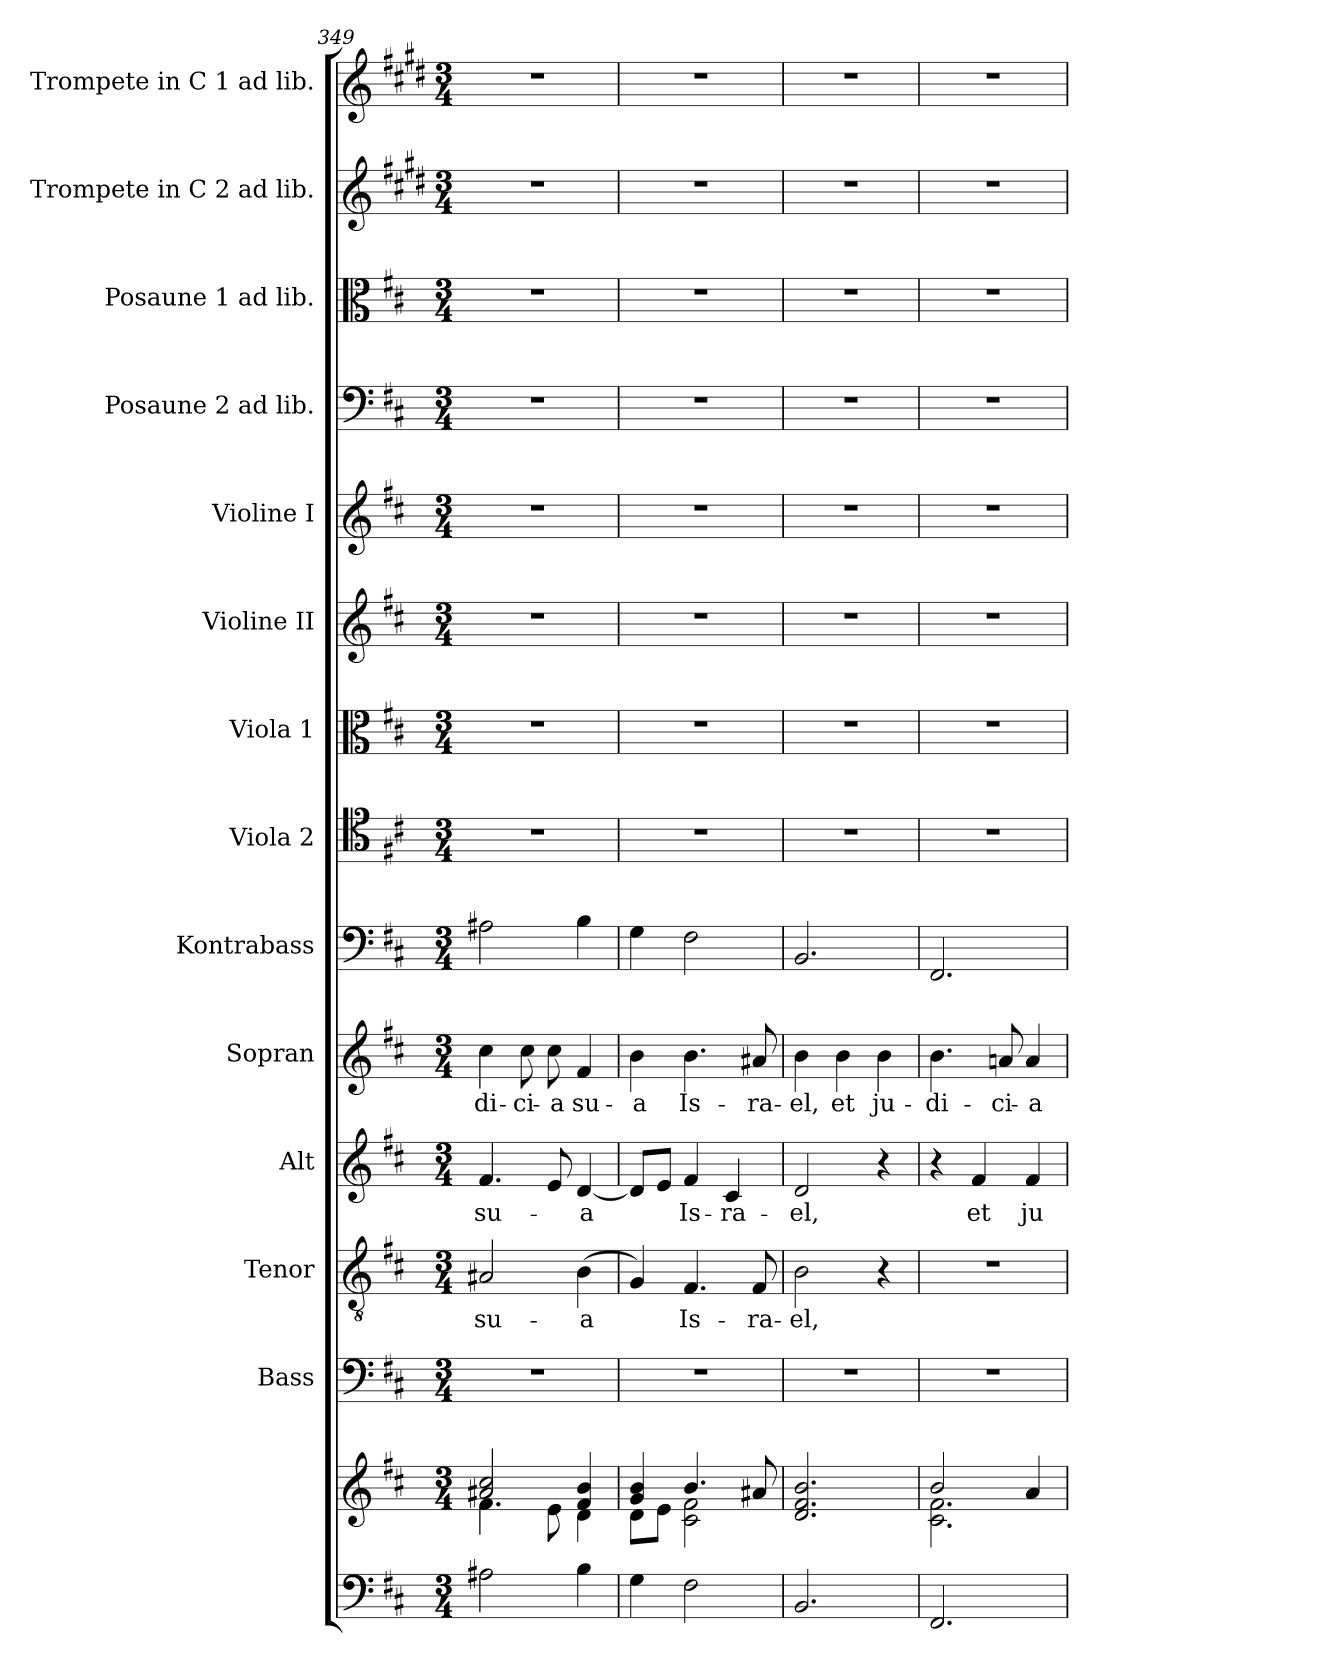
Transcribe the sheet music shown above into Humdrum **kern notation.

**kern	**kern	**kern	**kern	**text	**kern	**text	**kern	**text	**kern	**kern	**kern	**kern	**kern	**kern	**kern	**kern	**kern
*part14	*part14	*part13	*part12	*part12	*part11	*part11	*part10	*part10	*part9	*part8	*part7	*part6	*part5	*part4	*part3	*part2	*part1
*staff15	*staff14	*staff13	*staff12	*staff12	*staff11	*staff11	*staff10	*staff10	*staff9	*staff8	*staff7	*staff6	*staff5	*staff4	*staff3	*staff2	*staff1
*	*	*I"Bass	*I"Tenor	*	*I"Alt	*	*I"Sopran	*	*I"Kontrabass	*I"Viola 2	*I"Viola 1	*I"Violine II	*I"Violine I	*I"Posaune 2 ad lib.	*I"Posaune 1 ad lib.	*I"Trompete in C 2 ad lib.	*I"Trompete in C 1 ad lib.
*	*	*I'B.	*I'T.	*	*I'A.	*	*I'S.	*	*I'Kb.	*I'Vla. 2	*I'Vla. 1	*I'Vl. II	*I'Vl. I	*I'Pos. 2	*I'Pos. 1	*I'Trp. C 2	*I'Trp. C 1
*clefF4	*clefG2	*clefF4	*clefGv2	*	*clefG2	*	*clefG2	*	*clefF4	*clefC4	*clefC3	*clefG2	*clefG2	*clefF4	*clefC3	*clefG2	*clefG2
*	*	*	*	*	*	*	*	*	*ITrd7c12	*	*	*	*	*	*	*ITrd1c2	*ITrd1c2
*k[f#c#]	*k[f#c#]	*k[f#c#]	*k[f#c#]	*	*k[f#c#]	*	*k[f#c#]	*	*k[f#c#]	*k[f#c#]	*k[f#c#]	*k[f#c#]	*k[f#c#]	*k[f#c#]	*k[f#c#]	*k[f#c#]	*k[f#c#]
*D:	*D:	*D:	*D:	*	*D:	*	*D:	*	*D:	*D:	*D:	*D:	*D:	*D:	*D:	*D:	*D:
*M3/4	*M3/4	*M3/4	*M3/4	*	*M3/4	*	*M3/4	*	*M3/4	*M3/4	*M3/4	*M3/4	*M3/4	*M3/4	*M3/4	*M3/4	*M3/4
=349	=349	=349	=349	=349	=349	=349	=349	=349	=349	=349	=349	=349	=349	=349	=349	=349	=349
*	*^	*	*	*	*	*	*	*	*	*	*	*	*	*	*	*	*
!	!	!	!	!	!LO:LY:b	!	!LO:LY:b	!	!LO:LY:b	!	!	!	!	!	!	!	!	!
2A#X\	2a#X/ 2cc#/	4.f#\	2.r	2A#X/	su-	4.f#/	su-	4cc#\	-di-	2AA#X\	2.r	2.r	2.r	2.r	2.r	2.r	2.r	2.r
!	!	!	!	!	!	!	!	!	!LO:LY:b	!	!	!	!	!	!	!	!	!
.	.	.	.	.	.	.	.	8cc#\	-ci-	.	.	.	.	.	.	.	.	.
!	!	!	!	!	!	!	!	!	!LO:LY:b	!	!	!	!	!	!	!	!	!
.	.	8e\	.	.	.	8e/	.	8cc#\	-a	.	.	.	.	.	.	.	.	.
!	!	!	!	!	!LO:LY:b	!	!LO:LY:b	!	!LO:LY:b	!	!	!	!	!	!	!	!	!
4B\	4f#/ 4b/	4d\	.	(>4B\	-a	[4d/	-a	4f#/	su-	4BB\	.	.	.	.	.	.	.	.
=350	=350	=350	=350	=350	=350	=350	=350	=350	=350	=350	=350	=350	=350	=350	=350	=350	=350	=350
!	!	!	!	!	!	!	!	!	!LO:LY:b	!	!	!	!	!	!	!	!	!
4G\	4g/ 4b/	8d\L	2.r	4G/)	.	8d/L]	.	4b\	-a	4GG\	2.r	2.r	2.r	2.r	2.r	2.r	2.r	2.r
.	.	8e\J	.	.	.	8e/J	.	.	.	.	.	.	.	.	.	.	.	.
!	!	!	!	!	!LO:LY:b	!	!LO:LY:b	!	!LO:LY:b	!	!	!	!	!	!	!	!	!
2F#\	4.b/	2c#\ 2f#\	.	4.F#/	Is-	4f#/	Is-	4.b\	Is-	2FF#\	.	.	.	.	.	.	.	.
!	!	!	!	!	!	!	!LO:LY:b	!	!	!	!	!	!	!	!	!	!	!
.	.	.	.	.	.	4c#/	-ra-	.	.	.	.	.	.	.	.	.	.	.
!	!	!	!	!	!LO:LY:b	!	!	!	!LO:LY:b	!	!	!	!	!	!	!	!	!
.	8a#X/	.	.	8F#/	-ra-	.	.	8a#X/	-ra-	.	.	.	.	.	.	.	.	.
*	*v	*v	*	*	*	*	*	*	*	*	*	*	*	*	*	*	*	*
=351	=351	=351	=351	=351	=351	=351	=351	=351	=351	=351	=351	=351	=351	=351	=351	=351	=351
!	!	!	!	!LO:LY:b	!	!LO:LY:b	!	!LO:LY:b	!	!	!	!	!	!	!	!	!
2.BB/	2.d/ 2.f#/ 2.b/	2.r	2B\	-el,	2d/	-el,	4b\	-el,	2.BBB/	2.r	2.r	2.r	2.r	2.r	2.r	2.r	2.r
!	!	!	!	!	!	!	!	!LO:LY:b	!	!	!	!	!	!	!	!	!
.	.	.	.	.	.	.	4b\	et	.	.	.	.	.	.	.	.	.
!	!	!	!	!	!	!	!	!LO:LY:b	!	!	!	!	!	!	!	!	!
.	.	.	4r	.	4r	.	4b\	ju-	.	.	.	.	.	.	.	.	.
=352	=352	=352	=352	=352	=352	=352	=352	=352	=352	=352	=352	=352	=352	=352	=352	=352	=352
*	*^	*	*	*	*	*	*	*	*	*	*	*	*	*	*	*	*
!	!	!	!	!	!	!	!	!	!LO:LY:b	!	!	!	!	!	!	!	!	!
2.FF#/	2b/	2.c#\ 2.f#\	2.r	2.r	.	4r	.	4.b\	-di-	2.FFF#/	2.r	2.r	2.r	2.r	2.r	2.r	2.r	2.r
!	!	!	!	!	!	!	!LO:LY:b	!	!	!	!	!	!	!	!	!	!	!
.	.	.	.	.	.	4f#/	et	.	.	.	.	.	.	.	.	.	.	.
!	!	!	!	!	!	!	!	!	!LO:LY:b	!	!	!	!	!	!	!	!	!
.	.	.	.	.	.	.	.	8an/	-ci-	.	.	.	.	.	.	.	.	.
!	!	!	!	!	!	!	!LO:LY:b	!	!LO:LY:b	!	!	!	!	!	!	!	!	!
.	4a/	.	.	.	.	4f#/	ju-	4a/	-a	.	.	.	.	.	.	.	.	.
*	*v	*v	*	*	*	*	*	*	*	*	*	*	*	*	*	*	*	*
=	=	=	=	=	=	=	=	=	=	=	=	=	=	=	=	=	=
*-	*-	*-	*-	*-	*-	*-	*-	*-	*-	*-	*-	*-	*-	*-	*-	*-	*-
